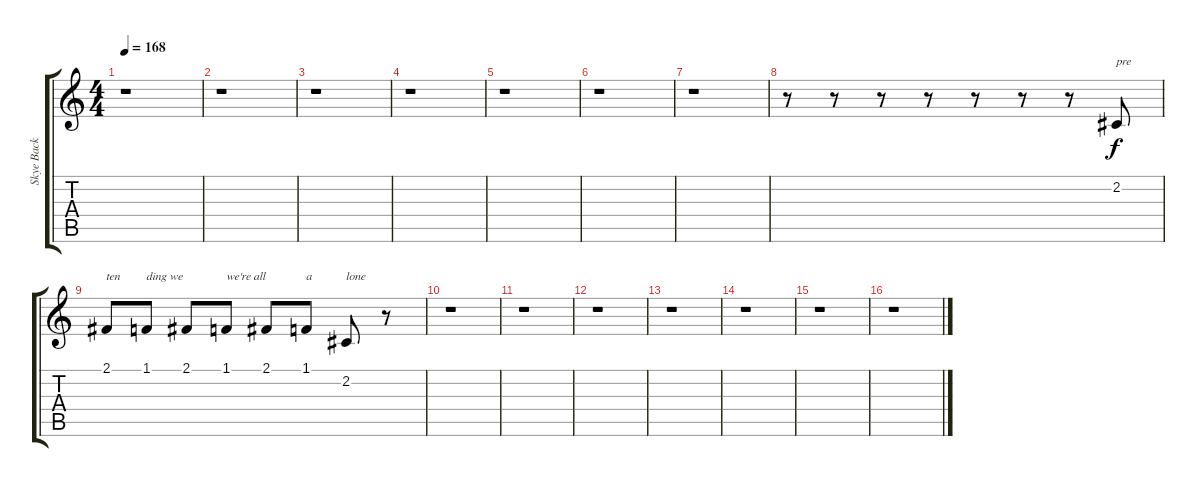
\track ("Skye Back Vocals" "Skye Back ") {instrument lead2sawtooth}
\staff {score tabs}
\tuning (E4 B3 G3 D3 A2 D2) {hide}
\ts (4 4)
\tempo 168
\clef g2
\ks c
r.1{dy f} |
r.1 |
r.1 |
r.1 |
r.1 |
r.1 |
r.1 |
r.8 r.8 r.8 r.8 r.8 r.8 r.8 2.2.8{txt "pre"} |
2.1.8{txt "ten"} 1.1.8{txt "ding we"} 2.1.8 1.1.8{txt "we're all"} 2.1.8 1.1.8{txt "a"} 2.2.8{txt "lone"} r.8 |
r.1 |
r.1 |
r.1 |
r.1 |
r.1 |
r.1 |
r.1
